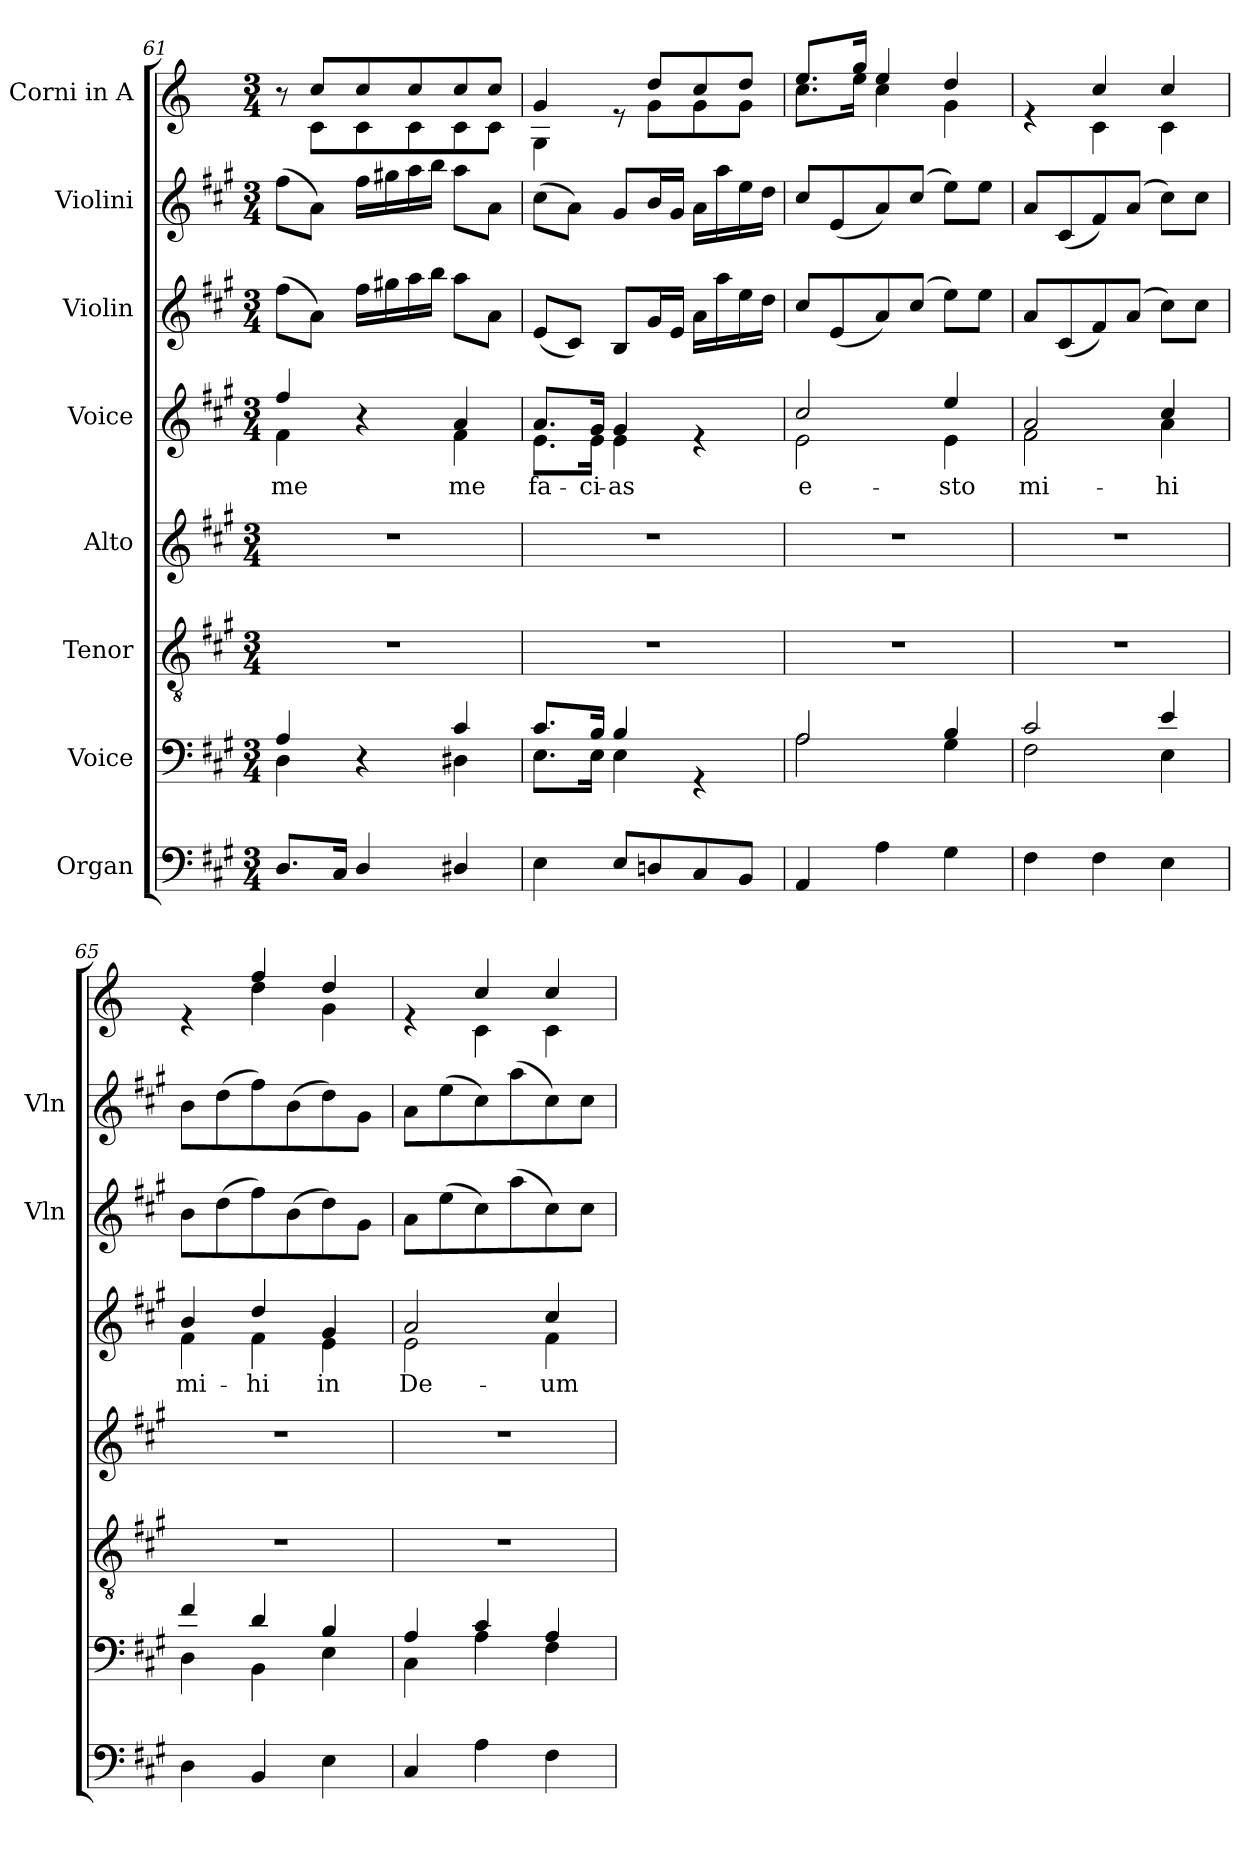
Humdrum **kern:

**kern	**kern	**kern	**kern	**kern	**text	**kern	**kern	**kern
*part8	*part7	*part6	*part5	*part4	*part4	*part3	*part2	*part1
*staff8	*staff7	*staff6	*staff5	*staff4	*staff4	*staff3	*staff2	*staff1
*I"Organ	*I"Voice	*I"Tenor	*I"Alto	*I"Voice	*	*I"Violin	*I"Violini	*I"Corni in A
*	*	*	*	*	*	*I'Vln	*I'Vln	*
*clefF4	*clefF4	*clefGv2	*clefG2	*clefG2	*	*clefG2	*clefG2	*clefG2
*	*	*	*	*	*	*	*	*ITrd2c3
*k[f#c#g#]	*k[f#c#g#]	*k[f#c#g#]	*k[f#c#g#]	*k[f#c#g#]	*	*k[f#c#g#]	*k[f#c#g#]	*k[f#c#g#]
*M3/4	*M3/4	*M3/4	*M3/4	*M3/4	*	*M3/4	*M3/4	*M3/4
=61	=61	=61	=61	=61	=61	=61	=61	=61
*	*^	*	*	*	*	*	*	*
!	!	!	!	!	!	!LO:LY:b	!	!	!
*	*	*	*	*	*^	*	*	*	*^
8.D/L	4A/	4D\	2.r	2.r	4ff#/	4f#\	me	(8ff#\L	(8ff#\L	8r	8ryy
.	.	.	.	.	.	.	.	8a\J)	8a\J)	8a/L	8A\L
16C#/Jk	.	.	.	.	.	.	.	.	.	.	.
4D/	4r	4ryy	.	.	4r	4ryy	.	16ff#\LL	16ff#\LL	8a/	8A\
.	.	.	.	.	.	.	.	16gg#X\	16gg#X\	.	.
.	.	.	.	.	.	.	.	16aa\	16aa\	8a/	8A\
.	.	.	.	.	.	.	.	16bb\JJ	16bb\JJ	.	.
!	!	!	!	!	!	!	!LO:LY:b	!	!	!	!
4D#X/	4c#/	4D#X\	.	.	4a/	4f#\	me	8aa\L	8aa\L	8a/	8A\
.	.	.	.	.	.	.	.	8a\J	8a\J	8a/J	8A\J
=62	=62	=62	=62	=62	=62	=62	=62	=62	=62	=62	=62
!	!	!	!	!	!	!	!LO:LY:b	!	!	!	!
4E\	8.c#/L	8.E\L	2.r	2.r	8.a/L	8.e\L	fa-	(8e/L	(8cc#\L	4e/	4E\
.	.	.	.	.	.	.	.	8c#/J)	8a\J)	.	.
!	!	!	!	!	!	!	!LO:LY:b	!	!	!	!
.	16B/Jk	16E\Jk	.	.	16g#/Jk	16e\Jk	-ci-	.	.	.	.
!	!	!	!	!	!	!	!LO:LY:b	!	!	!	!
8E/L	4B/	4E\	.	.	4g#/	4e\	-as	8B/L	8g#/L	8re	8ryy
8Dn/	.	.	.	.	.	.	.	16g#/L	16b/L	8b/L	8e\L
.	.	.	.	.	.	.	.	16e/JJ	16g#/JJ	.	.
8C#/	4rGG	4ryy	.	.	4re	4ryy	.	16a\LL	16a\LL	8a/	8e\
.	.	.	.	.	.	.	.	16aa\	16aa\	.	.
8BB/J	.	.	.	.	.	.	.	16ee\	16ee\	8b/J	8e\J
.	.	.	.	.	.	.	.	16dd\JJ	16dd\JJ	.	.
=63	=63	=63	=63	=63	=63	=63	=63	=63	=63	=63	=63
!	!	!	!	!	!	!	!LO:LY:b	!	!	!	!
4AA/	2A/	2A\	2.r	2.r	2cc#/	2e\	e-	8cc#/L	8cc#/L	8.cc#/L	8.a\L
.	.	.	.	.	.	.	.	(8e/	(8e/	.	.
.	.	.	.	.	.	.	.	.	.	16ee/Jk	16cc#\Jk
4A\	.	.	.	.	.	.	.	8a/)	8a/)	4cc#/	4a\
.	.	.	.	.	.	.	.	(8cc#/J	(8cc#/J	.	.
!	!	!	!	!	!	!	!LO:LY:b	!	!	!	!
4G#\	4B/	4G#\	.	.	4ee/	4e\	-sto	8ee\L)	8ee\L)	4b/	4e\
.	.	.	.	.	.	.	.	8ee\J	8ee\J	.	.
=64	=64	=64	=64	=64	=64	=64	=64	=64	=64	=64	=64
!	!	!	!	!	!	!	!LO:LY:b	!	!	!	!
4F#\	2c#/	2F#\	2.r	2.r	2a/	2f#\	mi-	8a/L	8a/L	4re	4ryy
.	.	.	.	.	.	.	.	(8c#/	(8c#/	.	.
4F#\	.	.	.	.	.	.	.	8f#/)	8f#/)	4a/	4A\
.	.	.	.	.	.	.	.	(8a/J	(8a/J	.	.
!	!	!	!	!	!	!	!LO:LY:b	!	!	!	!
4E\	4e/	4E\	.	.	4cc#/	4a\	-hi	8cc#\L)	8cc#\L)	4a/	4A\
.	.	.	.	.	.	.	.	8cc#\J	8cc#\J	.	.
!!LO:PB:g=z	!!
=65	=65	=65	=65	=65	=65	=65	=65	=65	=65	=65	=65
!	!	!	!	!	!	!	!LO:LY:b	!	!	!	!
4D\	4f#/	4D\	2.r	2.r	4b/	4f#\	mi-	8b\L	8b\L	4re	4ryy
.	.	.	.	.	.	.	.	(8dd\	(8dd\	.	.
!	!	!	!	!	!	!	!LO:LY:b	!	!	!	!
4BB/	4d/	4BB\	.	.	4dd/	4f#\	-hi	8ff#\)	8ff#\)	4dd/	4b\
.	.	.	.	.	.	.	.	(8b\	(8b\	.	.
!	!	!	!	!	!	!	!LO:LY:b	!	!	!	!
4E\	4B/	4E\	.	.	4g#/	4e\	in	8dd\)	8dd\)	4b/	4e\
.	.	.	.	.	.	.	.	8g#\J	8g#\J	.	.
=66	=66	=66	=66	=66	=66	=66	=66	=66	=66	=66	=66
!	!	!	!	!	!	!	!LO:LY:b	!	!	!	!
4C#/	4A/	4C#\	2.r	2.r	2a/	2e\	De-	8a\L	8a\L	4re	4ryy
.	.	.	.	.	.	.	.	(8ee\	(8ee\	.	.
4A\	4c#/	4A\	.	.	.	.	.	8cc#\)	8cc#\)	4a/	4A\
.	.	.	.	.	.	.	.	(8aa\	(8aa\	.	.
!	!	!	!	!	!	!	!LO:LY:b	!	!	!	!
4F#\	4A/	4F#\	.	.	4cc#/	4f#\	-um	8cc#\)	8cc#\)	4a/	4A\
.	.	.	.	.	.	.	.	8cc#\J	8cc#\J	.	.
*	*v	*v	*	*	*v	*v	*	*	*	*v	*v
=	=	=	=	=	=	=	=	=
*-	*-	*-	*-	*-	*-	*-	*-	*-
